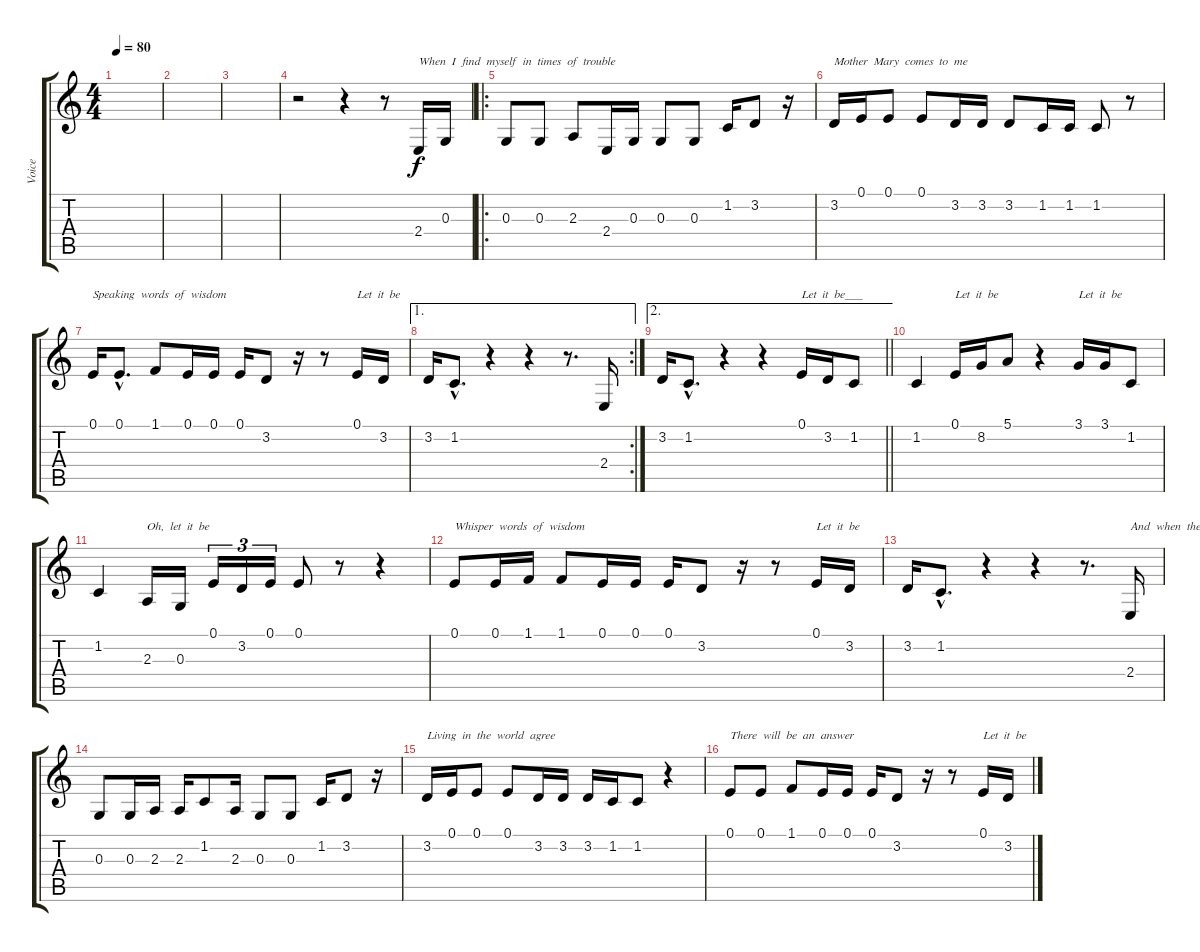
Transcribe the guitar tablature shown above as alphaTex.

\track ("Voice" "Voice") {instrument lead8bassandlead}
\staff {score tabs}
\tuning (E4 B3 G3 D3 A2 E2) {hide}
\ts (4 4)
\tempo 80
\clef g2
\ks c
|
|
|
r.2 r.4 r.8 2.4.16{txt "When  I  find  myself  in  times  of  trouble"} 0.3.16 |
\ro
0.3.8 0.3.8 2.3.8 2.4.16 0.3.16 0.3.8 0.3.8 1.2.16 3.2.8 r.16 |
3.2.16{txt "Mother  Mary  comes  to  me"} 0.1.16 0.1.8 0.1.8 3.2.16 3.2.16 3.2.8 1.2.16 1.2.16 1.2.8 r.8 |
0.1.16{txt "Speaking  words  of  wisdom"} 0.1{hac}.8{d} 1.1.8 0.1.16 0.1.16 0.1.16 3.2.8 r.16 r.8 0.1.16{txt "Let  it  be"} 3.2.16 |
\ae 1
\rc 2
3.2.16 1.2{hac}.8{d} r.4 r.4 r.8{d} 2.4.16 |
\ae 2
\barLineRight lightlight
3.2.16 1.2{hac}.8{d} r.4 r.4 0.1.16{txt "Let  it  be___"} 3.2.16 1.2.8 |
1.2.4 0.1.16{txt "Let  it  be"} 8.2.16 5.1.8 r.4 3.1.16{txt "Let  it  be"} 3.1.16 1.2.8 |
1.2.4 2.3.16{txt "Oh,  let  it  be"} 0.3.16 0.1.16{tu (3 2)} 3.2.16{tu (3 2)} 0.1.16{tu (3 2)} 0.1.8 r.8 r.4 |
0.1.8{txt "Whisper  words  of  wisdom"} 0.1.16 1.1.16 1.1.8 0.1.16 0.1.16 0.1.16 3.2.8 r.16 r.8 0.1.16{txt "Let  it  be"} 3.2.16 |
3.2.16 1.2{hac}.8{d} r.4 r.4 r.8{d} 2.4.16{txt "And  when  the  broken  hearted  people"} |
0.3.8 0.3.16 2.3.16 2.3.16 1.2.8 2.3.16 0.3.8 0.3.8 1.2.16 3.2.8 r.16 |
3.2.16{txt "Living  in  the  world  agree"} 0.1.16 0.1.8 0.1.8 3.2.16 3.2.16 3.2.16 1.2.16 1.2.8 r.4 |
0.1.8{txt "There  will  be  an  answer  "} 0.1.8 1.1.8 0.1.16 0.1.16 0.1.16 3.2.8 r.16 r.8 0.1.16{txt "Let  it  be"} 3.2.16
